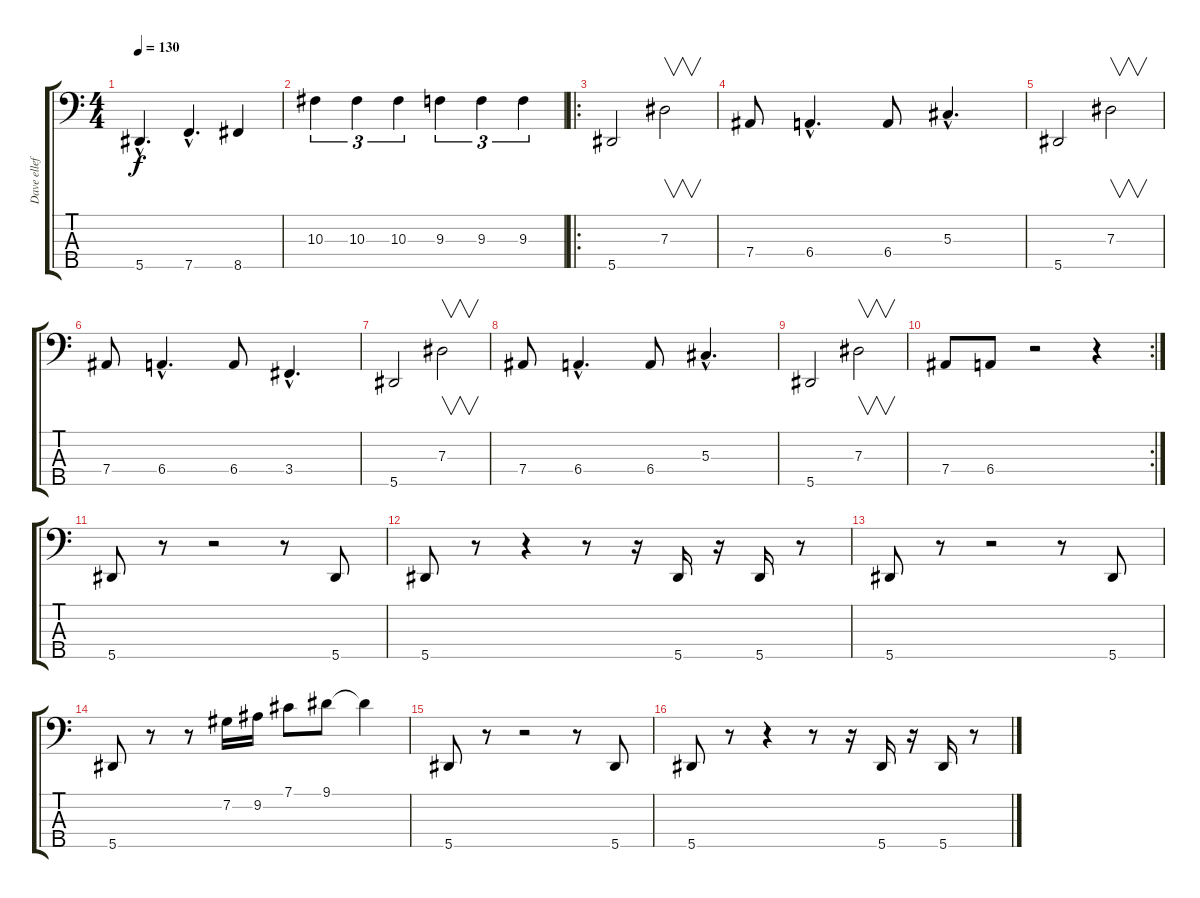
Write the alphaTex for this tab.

\track ("Dave ellefson" "Dave ellef") {instrument electricbasspick}
\staff {score tabs}
\tuning (Gb2 Db2 Ab1 Eb1 Bb0) {hide}
\ts (4 4)
\tempo 130
\clef f4
\ks c
5.5{hac}.4{d dy f} 7.5{hac}.4{d} 8.5.4 |
10.3.4{tu (3 2)} 10.3.4{tu (3 2)} 10.3.4{tu (3 2)} 9.3.4{tu (3 2)} 9.3.4{tu (3 2)} 9.3.4{tu (3 2)} |
\ro
5.5.2 7.3.2{v} |
7.4.8 6.4{hac}.4{d} 6.4.8 5.3{hac}.4{d} |
5.5.2 7.3.2{v} |
7.4.8 6.4{hac}.4{d} 6.4.8 3.4{hac}.4{d} |
5.5.2 7.3.2{v} |
7.4.8 6.4{hac}.4{d} 6.4.8 5.3{hac}.4{d} |
5.5.2 7.3.2{v} |
\rc 2
7.4.8 6.4.8 r.2 r.4 |
5.5.8 r.8 r.2 r.8 5.5.8 |
5.5.8 r.8 r.4 r.8 r.16 5.5.16 r.16 5.5.16 r.8 |
5.5.8 r.8 r.2 r.8 5.5.8 |
5.5.8 r.8 r.8 7.2.16 9.2.16 7.1.8 9.1.8 9.1{t}.4 |
5.5.8 r.8 r.2 r.8 5.5.8 |
5.5.8 r.8 r.4 r.8 r.16 5.5.16 r.16 5.5.16 r.8
